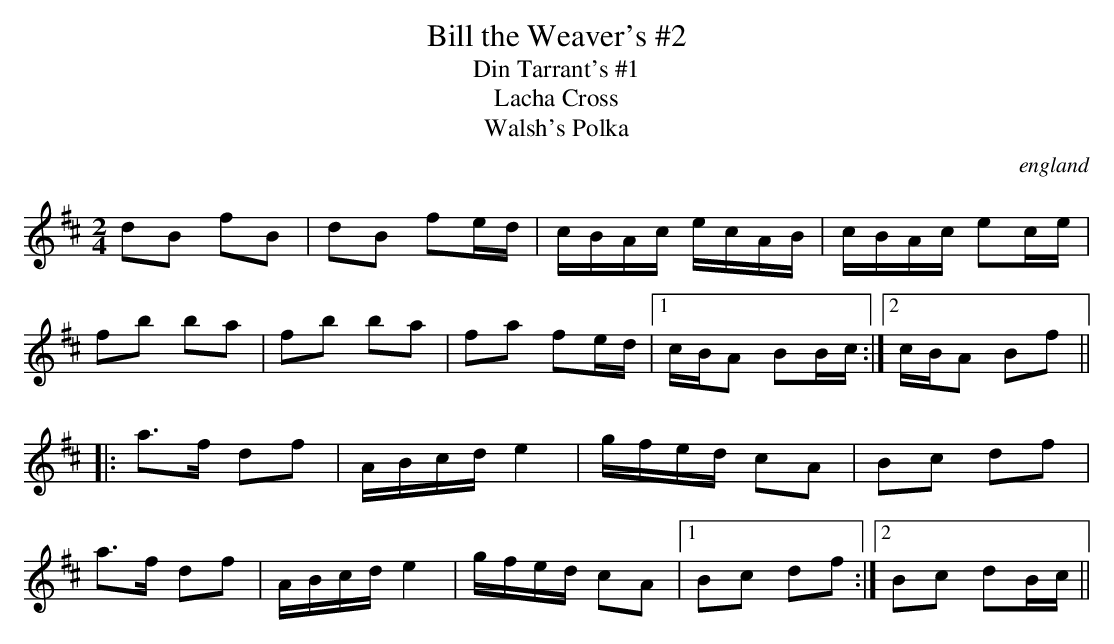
X:1
T:Bill the Weaver's #2
T:Din Tarrant's #1
T:Lacha Cross
T:Walsh's Polka
O:england
M:2/4
L:1/8
K:Bm
dB fB|dB fe/d/|c/B/A/c/ e/c/A/B/|c/B/A/c/ ec/e/|
fb ba|fb ba|fa fe/d/|1 c/B/A BB/c/:|2 c/B/A Bf||
|:a>f df|A/B/c/d/ e2|g/f/e/d/ cA|Bc df|
a>f df|A/B/c/d/ e2|g/f/e/d/ cA|1 Bc df:|2 Bc dB/c/||
